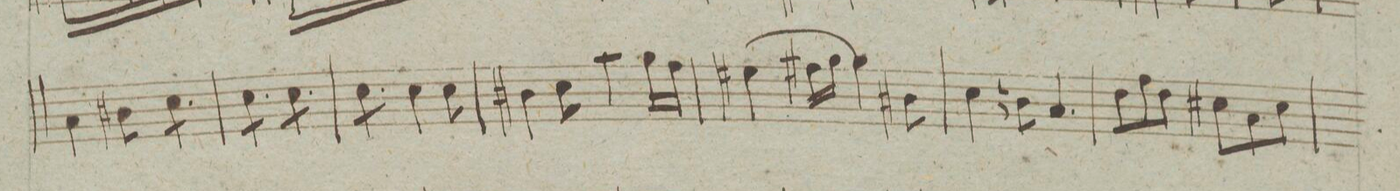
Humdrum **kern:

**kern	**dynam
*I"Baſso	*
*clefF4	*
*k[f#c#g#]	*
*M6/8	*
4C#\	.
8D#X\	.
*tremolo	*
8E\L	.
8E\	.
8E\J	.
=23	=23
8E\L	.
8E\	.
8E\J	.
8E\L	.
8E\	.
8E\J	.
=24	=24
8E\L	.
8E\	.
8E\J	.
*Xtremolo	*
4E\	.
8E\	.
=25	=25
4D#X\	.
8E\	.
4c#\	.
16B\LL	.
16A\JJ	.
=26	=26
(4G#X\	.
16A#X\LL	.
16B\JJ	.
4B\)	.
8D#X\	.
=27	=27
4E\	.
8Dn\	.
4.C#/	.
=28	=28
8F#\L	.
8A\	.
8F#\J	.
8E#X\L	.
8C#\	.
8E#\J	.
=29	=29
*-	*-
